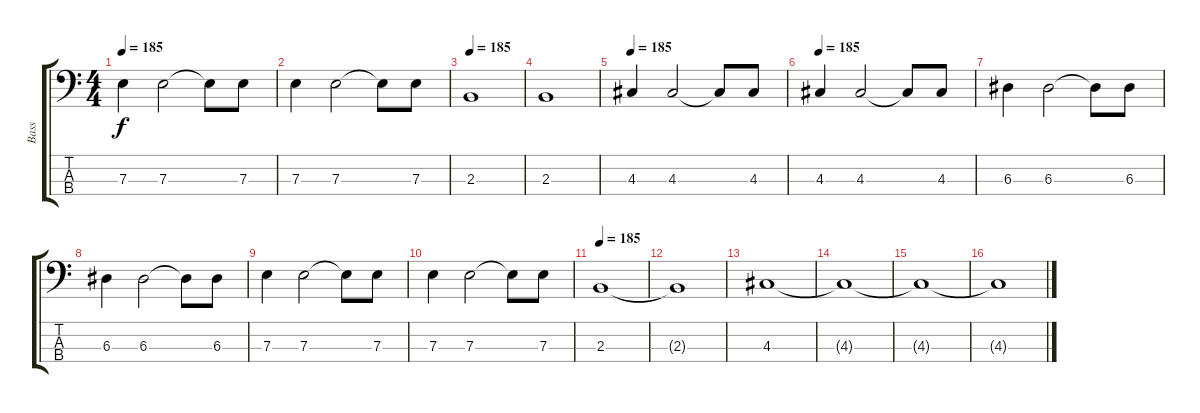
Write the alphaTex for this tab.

\track ("Bass" "Bass") {instrument electricbassfinger}
\staff {score tabs}
\tuning (G2 D2 A1 E1) {hide}
\ts (4 4)
\tempo 185
\clef f4
\ks c
7.3.4{dy f} 7.3.2 7.3{t}.8 7.3.8 |
7.3.4 7.3.2 7.3{t}.8 7.3.8 |
\tempo 185
2.3.1 |
2.3.1 |
\tempo 185
4.3.4 4.3.2 4.3{t}.8 4.3.8 |
\tempo 185
4.3.4 4.3.2 4.3{t}.8 4.3.8 |
6.3.4 6.3.2 6.3{t}.8 6.3.8 |
6.3.4 6.3.2 6.3{t}.8 6.3.8 |
7.3.4 7.3.2 7.3{t}.8 7.3.8 |
7.3.4 7.3.2 7.3{t}.8 7.3.8 |
\tempo 185
2.3.1 |
2.3{t}.1 |
4.3.1{volume 0} |
4.3{t}.1 |
4.3{t}.1 |
4.3{t}.1
